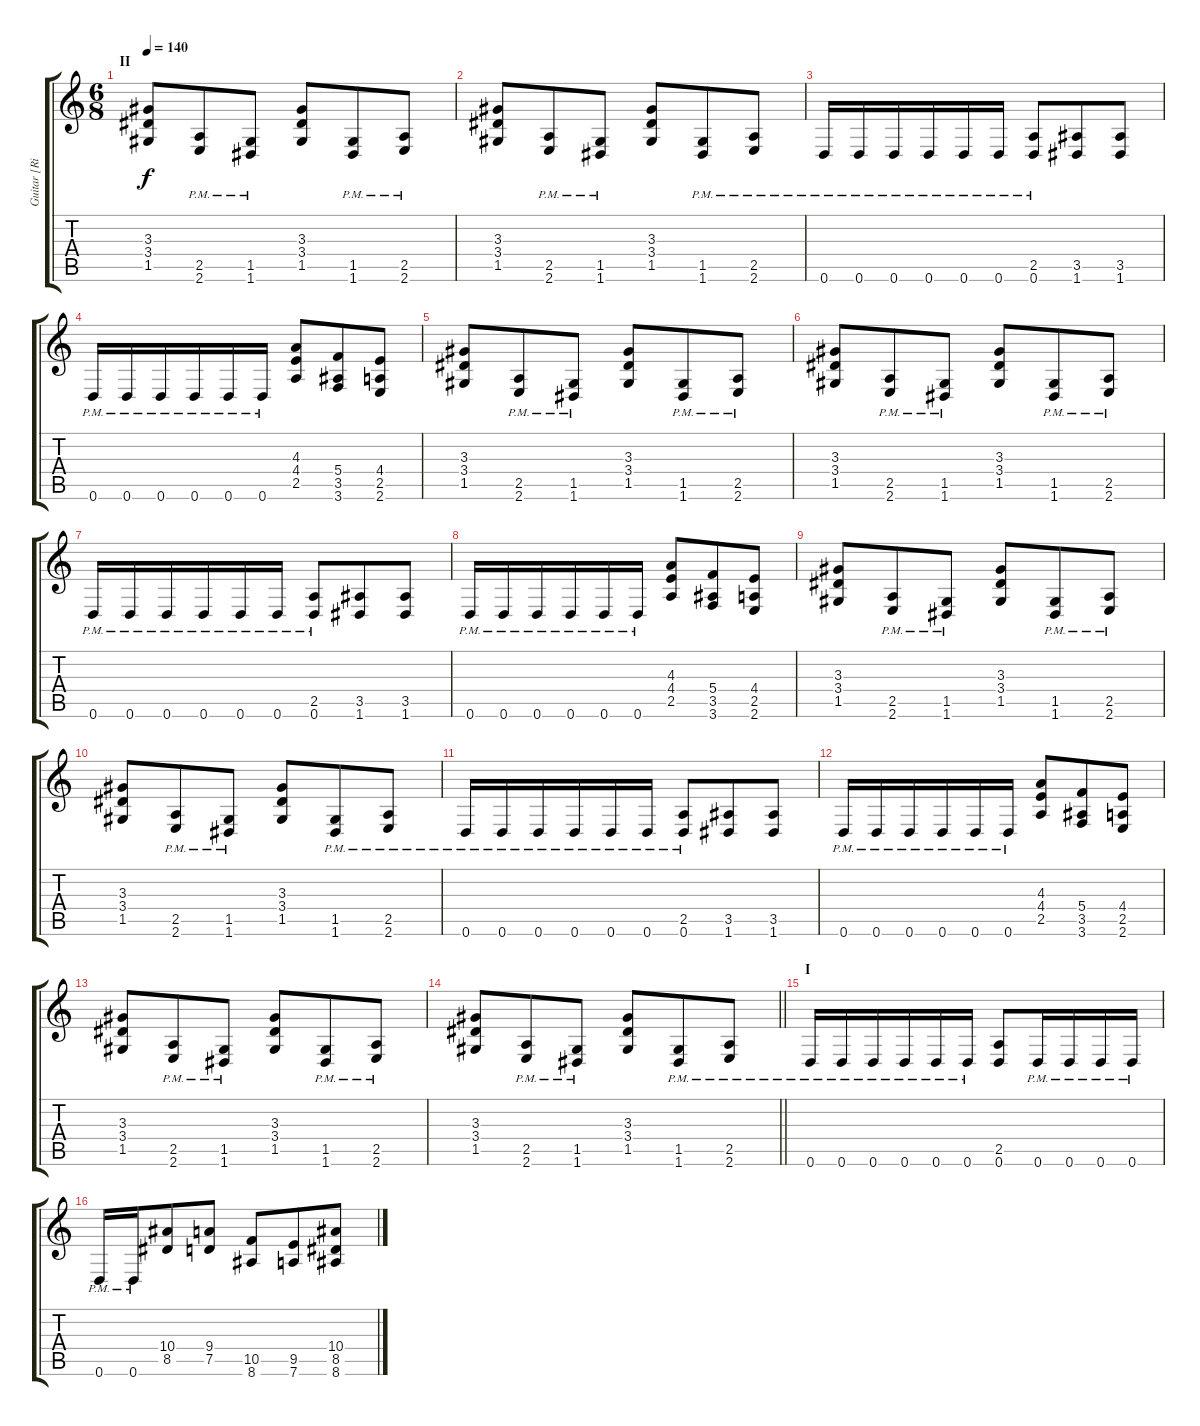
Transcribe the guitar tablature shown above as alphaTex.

\track ("Guitar [Right]" "Guitar [Ri") {instrument distortionguitar}
\staff {score tabs}
\tuning (D4 A3 F3 C3 G2 D2) {hide}
\ts (6 8)
\section ("" "II")
\tempo 140
\clef g2
\ks c
(3.3 3.4 1.5).8{dy f} (2.5{pm} 2.6{pm}).8 (1.5{pm} 1.6{pm}).8 (3.3 3.4 1.5).8 (1.5{pm} 1.6{pm}).8 (2.5{pm} 2.6{pm}).8 |
(3.3 3.4 1.5).8 (2.5{pm} 2.6{pm}).8 (1.5{pm} 1.6{pm}).8 (3.3 3.4 1.5).8 (1.5{pm} 1.6{pm}).8 (2.5{pm} 2.6{pm}).8 |
0.6{pm}.16 0.6{pm}.16 0.6{pm}.16 0.6{pm}.16 0.6{pm}.16 0.6{pm}.16 (2.5{pm} 0.6{pm}).8 (3.5 1.6).8 (3.5 1.6).8 |
0.6{pm}.16 0.6{pm}.16 0.6{pm}.16 0.6{pm}.16 0.6{pm}.16 0.6{pm}.16 (4.3 4.4 2.5).8 (5.4 3.5 3.6).8 (4.4 2.5 2.6).8 |
(3.3 3.4 1.5).8 (2.5{pm} 2.6{pm}).8 (1.5{pm} 1.6{pm}).8 (3.3 3.4 1.5).8 (1.5{pm} 1.6{pm}).8 (2.5{pm} 2.6{pm}).8 |
(3.3 3.4 1.5).8 (2.5{pm} 2.6{pm}).8 (1.5{pm} 1.6{pm}).8 (3.3 3.4 1.5).8 (1.5{pm} 1.6{pm}).8 (2.5{pm} 2.6{pm}).8 |
0.6{pm}.16 0.6{pm}.16 0.6{pm}.16 0.6{pm}.16 0.6{pm}.16 0.6{pm}.16 (2.5{pm} 0.6{pm}).8 (3.5 1.6).8 (3.5 1.6).8 |
0.6{pm}.16 0.6{pm}.16 0.6{pm}.16 0.6{pm}.16 0.6{pm}.16 0.6{pm}.16 (4.3 4.4 2.5).8 (5.4 3.5 3.6).8 (4.4 2.5 2.6).8 |
(3.3 3.4 1.5).8 (2.5{pm} 2.6{pm}).8 (1.5{pm} 1.6{pm}).8 (3.3 3.4 1.5).8 (1.5{pm} 1.6{pm}).8 (2.5{pm} 2.6{pm}).8 |
(3.3 3.4 1.5).8 (2.5{pm} 2.6{pm}).8 (1.5{pm} 1.6{pm}).8 (3.3 3.4 1.5).8 (1.5{pm} 1.6{pm}).8 (2.5{pm} 2.6{pm}).8 |
0.6{pm}.16 0.6{pm}.16 0.6{pm}.16 0.6{pm}.16 0.6{pm}.16 0.6{pm}.16 (2.5{pm} 0.6{pm}).8 (3.5 1.6).8 (3.5 1.6).8 |
0.6{pm}.16 0.6{pm}.16 0.6{pm}.16 0.6{pm}.16 0.6{pm}.16 0.6{pm}.16 (4.3 4.4 2.5).8 (5.4 3.5 3.6).8 (4.4 2.5 2.6).8 |
(3.3 3.4 1.5).8 (2.5{pm} 2.6{pm}).8 (1.5{pm} 1.6{pm}).8 (3.3 3.4 1.5).8 (1.5{pm} 1.6{pm}).8 (2.5{pm} 2.6{pm}).8 |
\barLineRight lightlight
(3.3 3.4 1.5).8 (2.5{pm} 2.6{pm}).8 (1.5{pm} 1.6{pm}).8 (3.3 3.4 1.5).8 (1.5{pm} 1.6{pm}).8 (2.5{pm} 2.6{pm}).8 |
\section ("" "I")
0.6{pm}.16 0.6{pm}.16 0.6{pm}.16 0.6{pm}.16 0.6{pm}.16 0.6{pm}.16 (2.5 0.6).8 0.6{pm}.16 0.6{pm}.16 0.6{pm}.16 0.6{pm}.16 |
0.6{pm}.16 0.6{pm}.16 (10.4 8.5).8 (9.4 7.5).8 (10.5 8.6).8 (9.5 7.6).8 (10.4 8.5 8.6).8
